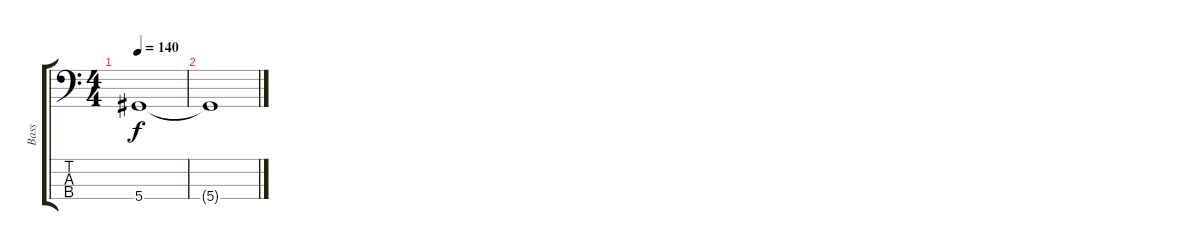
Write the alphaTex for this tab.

\track ("Bass" "Bass") {instrument electricbasspick}
\staff {score tabs}
\tuning (Gb2 Db2 Ab1 Eb1) {hide}
\ts (4 4)
\tempo 140
\clef f4
\ks c
5.4{t}.1{dy f} |
5.4{t}.1
